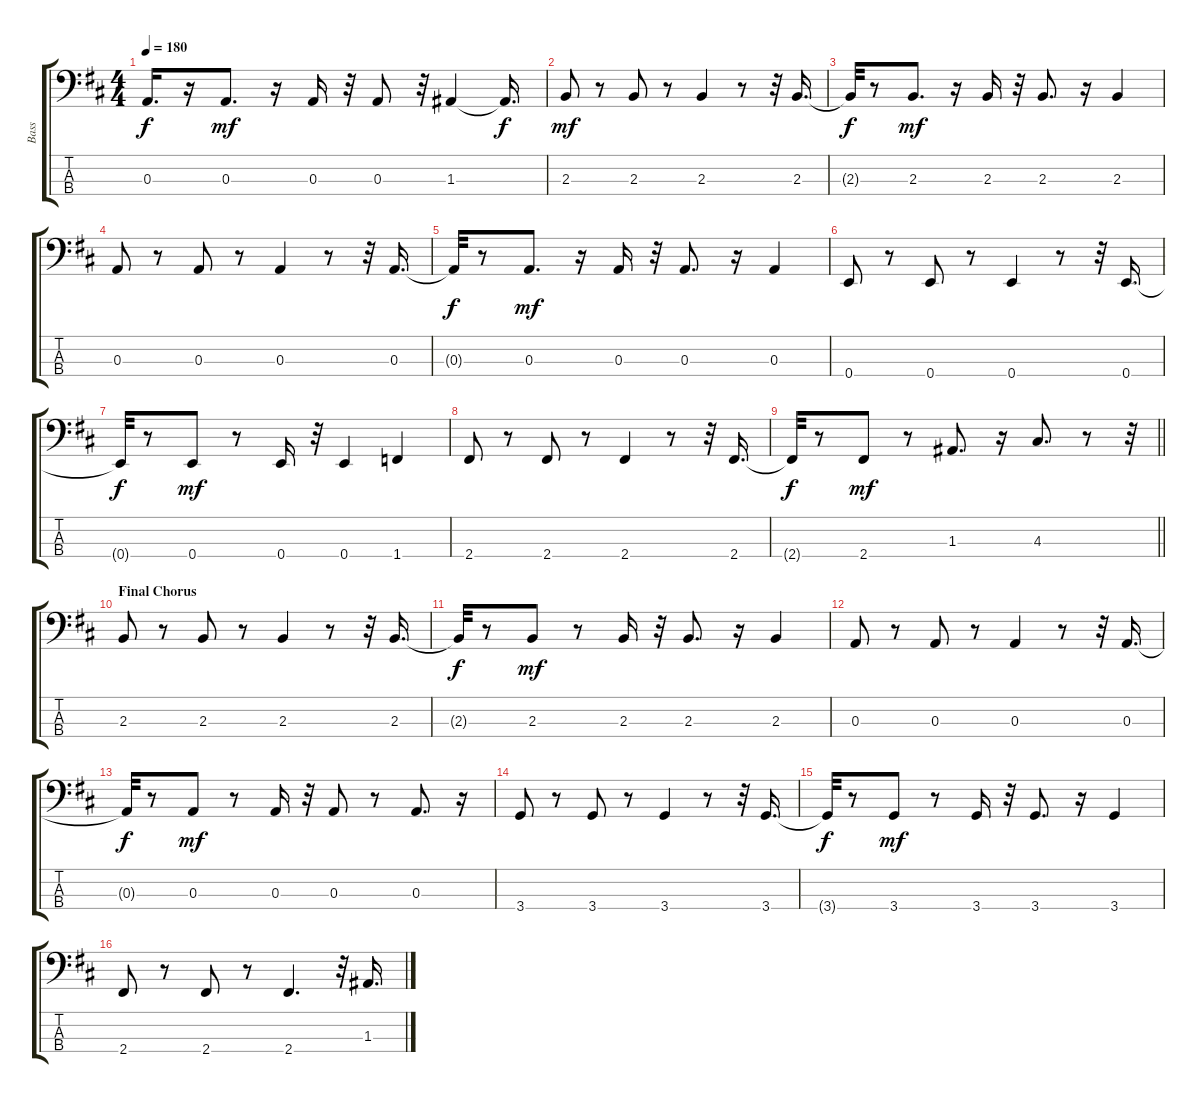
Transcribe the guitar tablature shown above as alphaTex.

\track ("Bass" "Bass") {instrument electricbassfinger}
\staff {score tabs}
\tuning (G2 D2 A1 E1) {hide}
\ts (4 4)
\tempo 180
\clef f4
\ks bminor
0.3{t}.16{d dy f} r.16 0.3.8{d dy mf} r.16 0.3.16 r.32 0.3.8 r.32 1.3.4 1.3{t}.16{d dy f} |
2.3.8{dy mf} r.8 2.3.8 r.8 2.3.4 r.8 r.32 2.3.16{d} |
2.3{t}.32{dy f} r.8 2.3.8{d dy mf} r.16 2.3.16 r.32 2.3.8{d} r.16 2.3.4 |
0.3.8 r.8 0.3.8 r.8 0.3.4 r.8 r.32 0.3.16{d} |
0.3{t}.32{dy f} r.8 0.3.8{d dy mf} r.16 0.3.16 r.32 0.3.8{d} r.16 0.3.4 |
0.4.8 r.8 0.4.8 r.8 0.4.4 r.8 r.32 0.4.16{d} |
0.4{t}.32{dy f} r.8 0.4.8{dy mf} r.8 0.4.16 r.32 0.4.4 1.4.4 |
2.4.8 r.8 2.4.8 r.8 2.4.4 r.8 r.32 2.4.16{d} |
\barLineRight lightlight
2.4{t}.32{dy f} r.8 2.4.8{dy mf} r.8 1.3.8{d} r.16 4.3.8{d} r.8 r.32 |
\section ("" "Final Chorus")
2.3.8 r.8 2.3.8 r.8 2.3.4 r.8 r.32 2.3.16{d} |
2.3{t}.32{dy f} r.8 2.3.8{dy mf} r.8 2.3.16 r.32 2.3.8{d} r.16 2.3.4 |
0.3.8 r.8 0.3.8 r.8 0.3.4 r.8 r.32 0.3.16{d} |
0.3{t}.32{dy f} r.8 0.3.8{dy mf} r.8 0.3.16 r.32 0.3.8 r.8 0.3.8{d} r.16 |
3.4.8 r.8 3.4.8 r.8 3.4.4 r.8 r.32 3.4.16{d} |
3.4{t}.32{dy f} r.8 3.4.8{dy mf} r.8 3.4.16 r.32 3.4.8{d} r.16 3.4.4 |
2.4.8 r.8 2.4.8 r.8 2.4.4{d} r.32 1.3.16{d}
